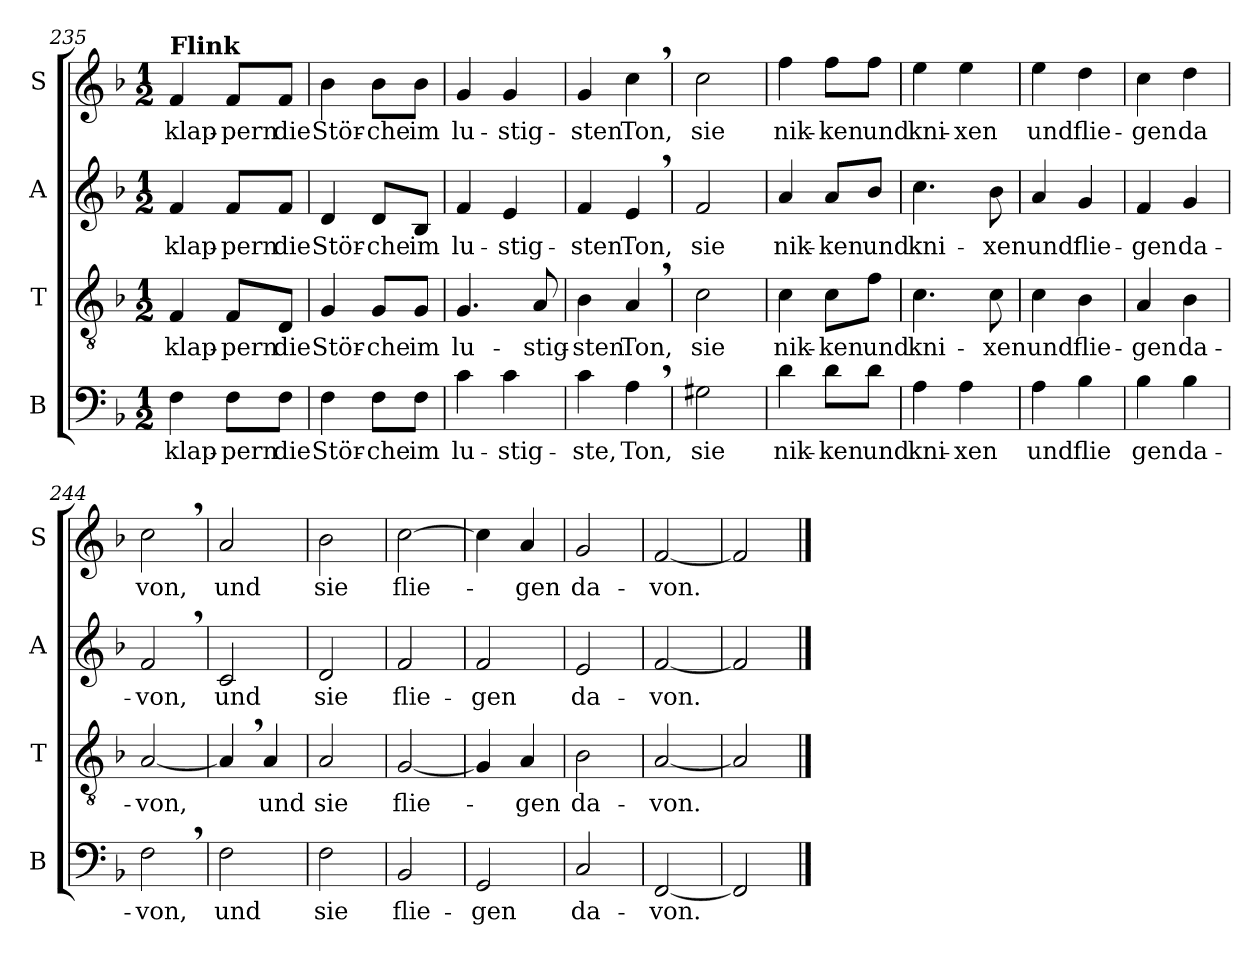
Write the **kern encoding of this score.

**kern	**text	**kern	**text	**kern	**text	**kern	**text
*part4	*part4	*part3	*part3	*part2	*part2	*part1	*part1
*staff4	*staff4	*staff3	*staff3	*staff2	*staff2	*staff1	*staff1
*I"B	*	*I"T	*	*I"A	*	*I"S	*
*I'B	*	*I'T	*	*I'A	*	*I'S	*
*clefF4	*	*clefGv2	*	*clefG2	*	*clefG2	*
*k[b-]	*	*k[b-]	*	*k[b-]	*	*k[b-]	*
*F:	*	*F:	*	*F:	*	*F:	*
*M1/2	*	*M1/2	*	*M1/2	*	*M1/2	*
=235	=235	=235	=235	=235	=235	=235	=235
!	!	!	!	!	!	!LO:TX:a:B:t=Flink	!
!	!LO:LY:b	!	!LO:LY:b	!	!LO:LY:b	!	!LO:LY:b
4F\	klap-	4F/	klap-	4f/	klap-	4f/	klap-
!	!LO:LY:b	!	!LO:LY:b	!	!LO:LY:b	!	!LO:LY:b
8F\L	-pern	8F/L	-pern	8f/L	-pern	8f/L	-pern
!	!LO:LY:b	!	!LO:LY:b	!	!LO:LY:b	!	!LO:LY:b
8F\J	die	8D/J	die	8f/J	die	8f/J	die
=236	=236	=236	=236	=236	=236	=236	=236
!	!LO:LY:b	!	!LO:LY:b	!	!LO:LY:b	!	!LO:LY:b
4F\	Stör-	4G/	Stör-	4d/	Stör-	4b-\	Stör-
!	!LO:LY:b	!	!LO:LY:b	!	!LO:LY:b	!	!LO:LY:b
8F\L	-che	8G/L	-che	8d/L	-che	8b-\L	-che
!	!LO:LY:b	!	!LO:LY:b	!	!LO:LY:b	!	!LO:LY:b
8F\J	im	8G/J	im	8B-/J	im	8b-\J	im
=237	=237	=237	=237	=237	=237	=237	=237
!	!LO:LY:b	!	!LO:LY:b	!	!LO:LY:b	!	!LO:LY:b
4c\	lu-	4.G/	lu-	4f/	lu-	4g/	lu-
!	!LO:LY:b	!	!	!	!LO:LY:b	!	!LO:LY:b
4c\	-stig-	.	.	4e/	-stig-	4g/	-stig-
!	!	!	!LO:LY:b	!	!	!	!
.	.	8A/	-stig-	.	.	.	.
=238	=238	=238	=238	=238	=238	=238	=238
!	!LO:LY:b	!	!LO:LY:b	!	!LO:LY:b	!	!LO:LY:b
4c\	-ste,	4B-\	-sten	4f/	-sten	4g/	-sten
!	!LO:LY:b	!	!LO:LY:b	!	!LO:LY:b	!	!LO:LY:b
4A,>\	Ton,	4A,>/	Ton,	4e,>/	Ton,	4cc,>\	Ton,
=239	=239	=239	=239	=239	=239	=239	=239
!	!LO:LY:b	!	!LO:LY:b	!	!LO:LY:b	!	!LO:LY:b
2G#X\	sie	2c\	sie	2f/	sie	2cc\	sie
=240	=240	=240	=240	=240	=240	=240	=240
!	!LO:LY:b	!	!LO:LY:b	!	!LO:LY:b	!	!LO:LY:b
4d\	nik-	4c\	nik-	4a/	nik-	4ff\	nik-
!	!LO:LY:b	!	!LO:LY:b	!	!LO:LY:b	!	!LO:LY:b
8d\L	-ken	8c\L	-ken	8a/L	-ken	8ff\L	-ken
!	!LO:LY:b	!	!LO:LY:b	!	!LO:LY:b	!	!LO:LY:b
8d\J	und	8f\J	und	8b-/J	und	8ff\J	und
!!LO:LB:g=z
=241	=241	=241	=241	=241	=241	=241	=241
!	!LO:LY:b	!	!LO:LY:b	!	!LO:LY:b	!	!LO:LY:b
4A\	kni-	4.c\	kni-	4.cc\	kni-	4ee\	kni-
!	!LO:LY:b	!	!	!	!	!	!LO:LY:b
4A\	-xen	.	.	.	.	4ee\	-xen
!	!	!	!LO:LY:b	!	!LO:LY:b	!	!
.	.	8c\	-xen	8b-\	-xen	.	.
=242	=242	=242	=242	=242	=242	=242	=242
!	!LO:LY:b	!	!LO:LY:b	!	!LO:LY:b	!	!LO:LY:b
4A\	und	4c\	und	4a/	und	4ee\	und
!	!LO:LY:b	!	!LO:LY:b	!	!LO:LY:b	!	!LO:LY:b
4B-\	flie	4B-\	flie-	4g/	flie-	4dd\	flie-
=243	=243	=243	=243	=243	=243	=243	=243
!	!LO:LY:b	!	!LO:LY:b	!	!LO:LY:b	!	!LO:LY:b
4B-\	gen	4A/	-gen	4f/	-gen	4cc\	-gen
!	!LO:LY:b	!	!LO:LY:b	!	!LO:LY:b	!	!LO:LY:b
4B-\	da-	4B-\	da-	4g/	da-	4dd\	da
=244	=244	=244	=244	=244	=244	=244	=244
!	!LO:LY:b	!	!LO:LY:b	!	!LO:LY:b	!	!LO:LY:b
2F,>\	-von,	[2A/	-von,	2f,>/	-von,	2cc,>\	von,
=245	=245	=245	=245	=245	=245	=245	=245
!	!LO:LY:b	!	!	!	!LO:LY:b	!	!LO:LY:b
2F\	und	4A,>/]	.	2c/	und	2a/	und
!	!	!	!LO:LY:b	!	!	!	!
.	.	4A/	und	.	.	.	.
=246	=246	=246	=246	=246	=246	=246	=246
!	!LO:LY:b	!	!LO:LY:b	!	!LO:LY:b	!	!LO:LY:b
2F\	sie	2A/	sie	2d/	sie	2b-\	sie
=247	=247	=247	=247	=247	=247	=247	=247
!	!LO:LY:b	!	!LO:LY:b	!	!LO:LY:b	!	!LO:LY:b
2BB-/	flie-	[2G/	flie-	2f/	flie-	[2cc\	flie-
=248	=248	=248	=248	=248	=248	=248	=248
!	!LO:LY:b	!	!	!	!LO:LY:b	!	!
2GG/	-gen	4G/]	.	2f/	-gen	4cc\]	.
!	!	!	!LO:LY:b	!	!	!	!LO:LY:b
.	.	4A/	-gen	.	.	4a/	-gen
=249	=249	=249	=249	=249	=249	=249	=249
!	!LO:LY:b	!	!LO:LY:b	!	!LO:LY:b	!	!LO:LY:b
2C/	da-	2B-\	da-	2e/	da-	2g/	da-
=250	=250	=250	=250	=250	=250	=250	=250
!	!LO:LY:b	!	!LO:LY:b	!	!LO:LY:b	!	!LO:LY:b
[2FF/	-von.	[2A/	-von.	[2f/	-von.	[2f/	-von.
=251	=251	=251	=251	=251	=251	=251	=251
2FF/]	.	2A/]	.	2f/]	.	2f/]	.
==	==	==	==	==	==	==	==
*-	*-	*-	*-	*-	*-	*-	*-
